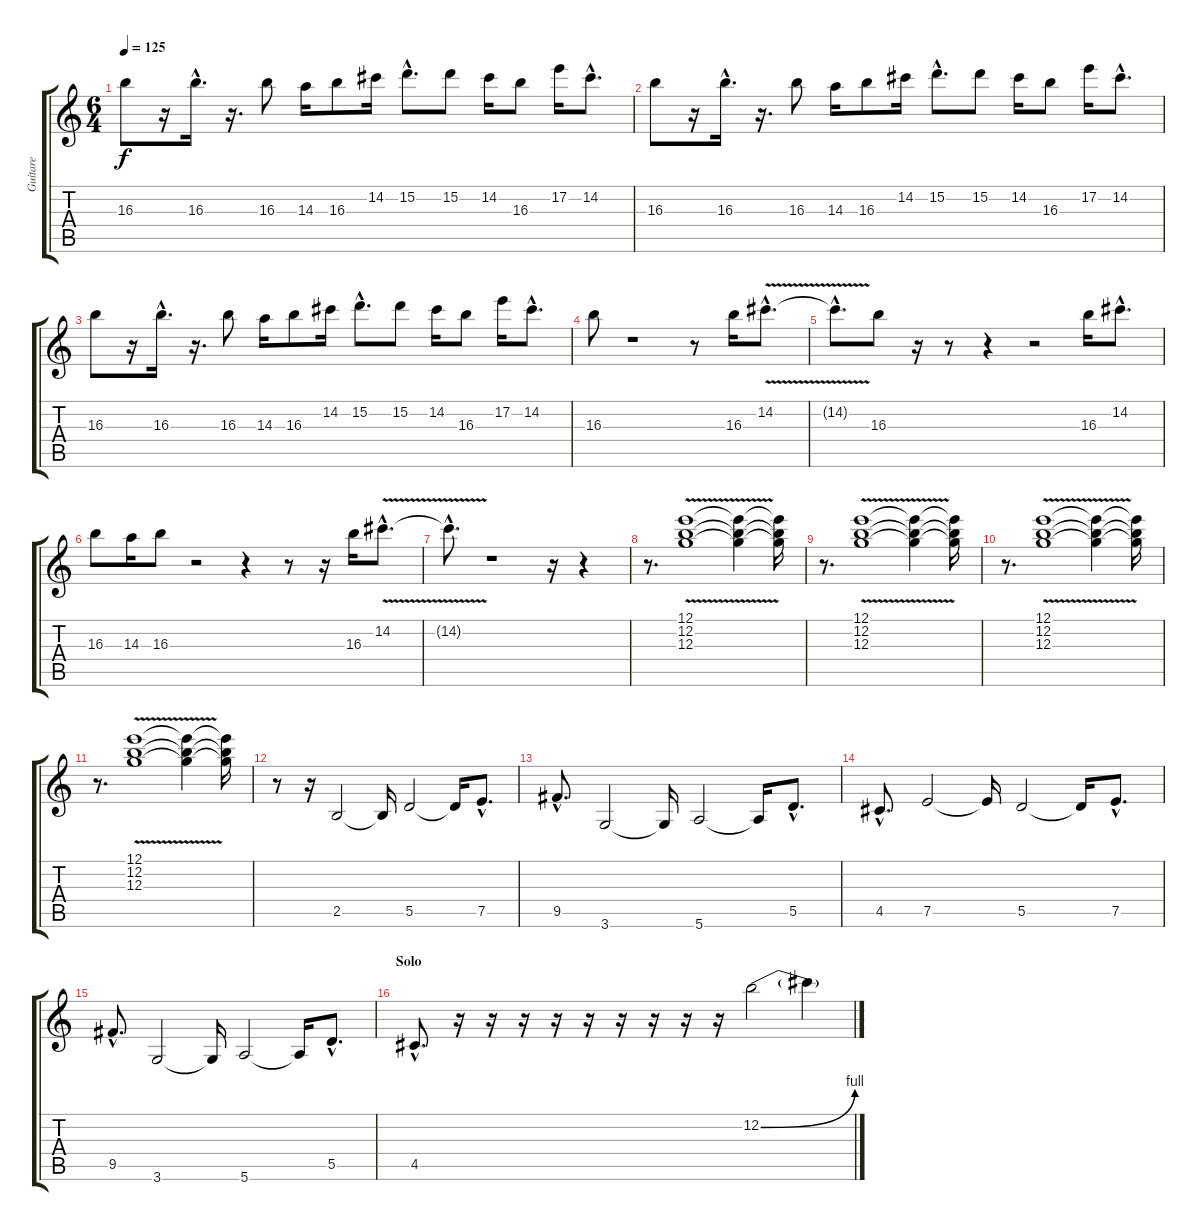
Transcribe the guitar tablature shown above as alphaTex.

\track ("Guitare" "Guitare") {instrument distortionguitar}
\staff {score tabs}
\tuning (E4 B3 G3 D3 A2 E2) {hide}
\ts (6 4)
\tempo 125
\clef g2
\ks c
16.3.8{dy f} r.16 16.3{hac}.16{d} r.16{d} 16.3.8 14.3.16 16.3.8 14.2.16 15.2{hac}.8{d} 15.2.8 14.2.16 16.3.8 17.2.16 14.2{hac}.8{d} |
16.3.8 r.16 16.3{hac}.16{d} r.16{d} 16.3.8 14.3.16 16.3.8 14.2.16 15.2{hac}.8{d} 15.2.8 14.2.16 16.3.8 17.2.16 14.2{hac}.8{d} |
16.3.8 r.16 16.3{hac}.16{d} r.16{d} 16.3.8 14.3.16 16.3.8 14.2.16 15.2{hac}.8{d} 15.2.8 14.2.16 16.3.8 17.2.16 14.2{hac}.8{d} |
16.3.8 r.1 r.8 16.3.16 14.2{v hac}.8{d} |
14.2{hac t}.8{d} 16.3.8 r.16 r.8 r.4 r.2 16.3.16 14.2{hac}.8{d} |
16.3.8 14.3.16 16.3.8 r.2 r.4 r.8 r.16 16.3.16 14.2{v hac}.8{d} |
14.2{hac t}.8{d} r.1 r.16 r.4 |
r.8{d} (12.1 12.2 12.3{v}).1 (12.1{t} 12.2{t} 12.3{t}).4 (12.1{t} 12.2{t} 12.3{t}).16 |
r.8{d} (12.1 12.2 12.3{v}).1 (12.1{t} 12.2{t} 12.3{t}).4 (12.1{t} 12.2{t} 12.3{t}).16 |
r.8{d} (12.1 12.2 12.3{v}).1 (12.1{t} 12.2{t} 12.3{t}).4 (12.1{t} 12.2{t} 12.3{t}).16 |
r.8{d} (12.1 12.2 12.3{v}).1 (12.1{t} 12.2{t} 12.3{t}).4 (12.1{t} 12.2{t} 12.3{t}).16 |
r.8 r.16 2.5.2 2.5{t}.16 5.5.2 5.5{t}.16 7.5{hac}.8{d} |
9.5{hac}.8{d} 3.6.2 3.6{t}.16 5.6.2 5.6{t}.16 5.5{hac}.8{d} |
4.5{hac}.8{d} 7.5.2 7.5{t}.16 5.5.2 5.5{t}.16 7.5{hac}.8{d} |
9.5{hac}.8{d} 3.6.2 3.6{t}.16 5.6.2 5.6{t}.16 5.5{hac}.8{d} |
\section ("" "Solo")
4.5{hac}.8{d} r.16 r.16 r.16 r.16 r.16 r.16 r.16 r.16 r.16 12.2{be (bend 0 0 60 4)}.2 12.2{t}.4
